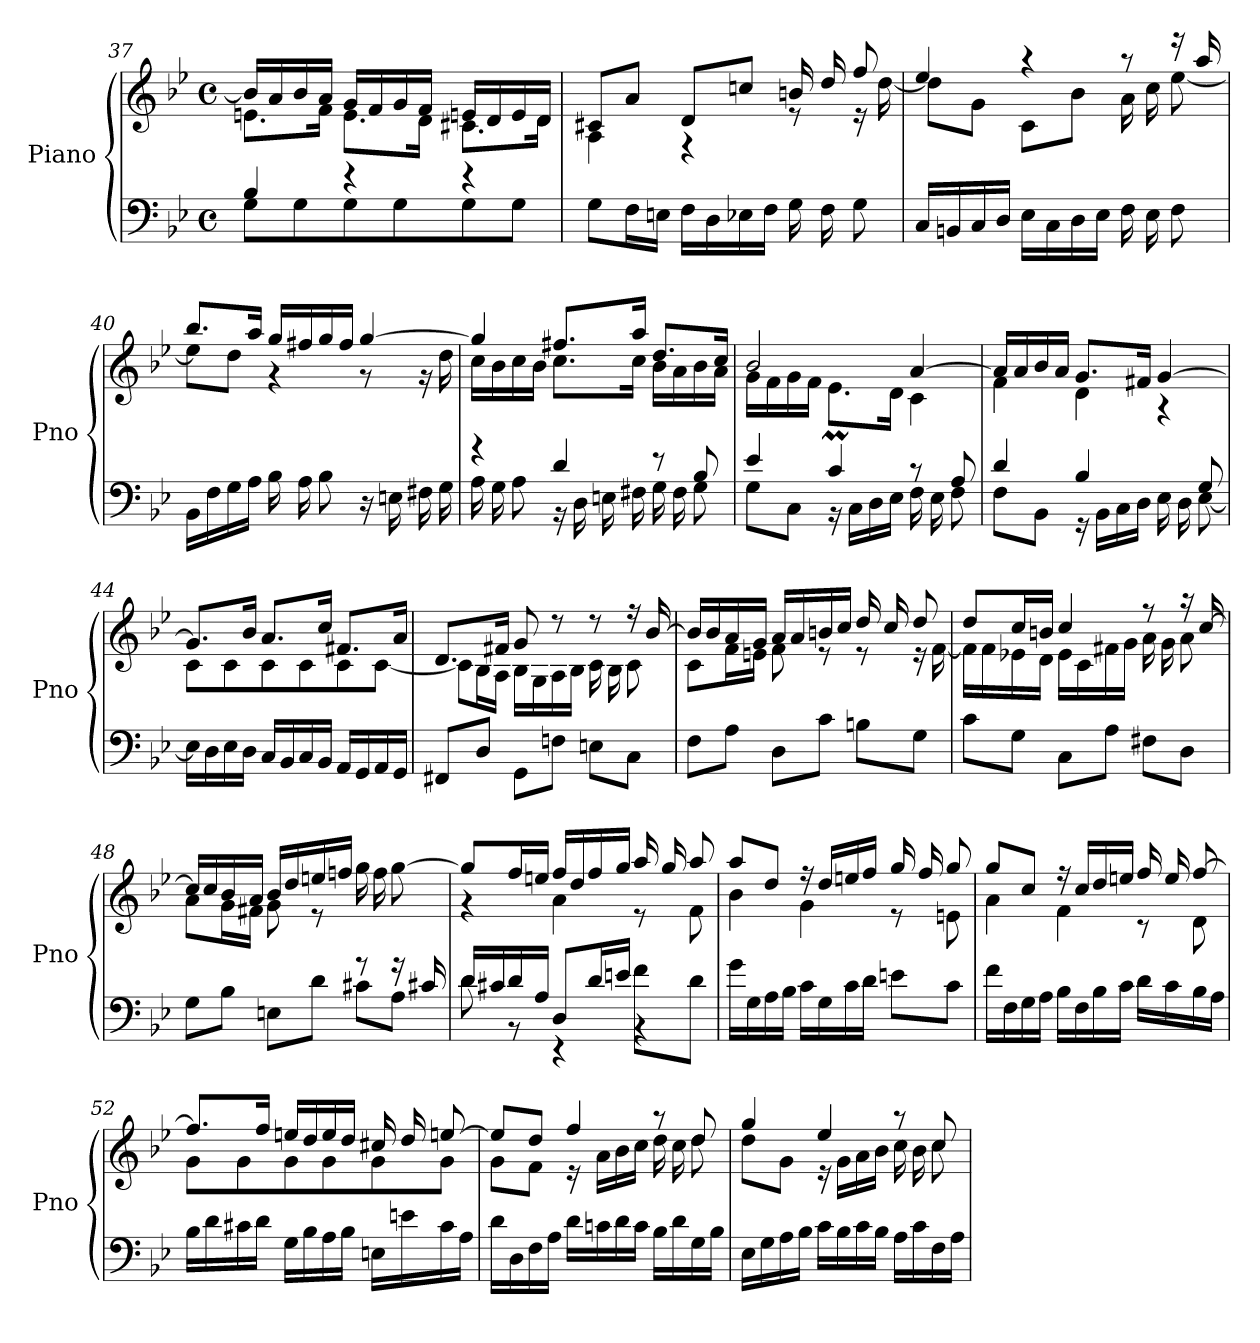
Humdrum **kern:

**kern	**kern
*part1	*part1
*staff2	*staff1
*I"Piano	*
*I'Pno	*
*clefF4	*clefG2
*k[b-e-]	*k[b-e-]
*B-:	*B-:
*M4/4	*M4/4
*met(c)	*met(c)
=37	=37
*^	*^
4B-/	8G\L	16b-LL]	8.en\L
.	.	16a	.
.	8G\	16b-	.
.	.	16aJJ	16f\J
4r	8G\	16gLL	8.e\L
.	.	16f	.
.	8G\	16g	.
.	.	16fJJ	16d\J
4r	8G\	16enLL	8.c#XL
.	.	16d	.
.	8G\J	16e	.
.	.	16dJJ	16dJ
=38	=38	=38	=38
2.ryy	8G\L	8c#XL	4A\
.	16F\L	8aJ	.
.	16En\JJ	.	.
.	16F\LL	8dL	4r
.	16D\	.	.
.	16E-X\	8ccnJ	.
.	16F\JJ	.	.
.	16G\LL	16bnLL	8r
.	16F\	16dd	.
.	8G\J	8ffJ	16r
.	.	.	[16dd\
!!LO:LB:g=z	!!
=39	=39	=39	=39
2.ryy	16CLL	4ee-/	8dd\L]
.	16BBn	.	.
.	16C	.	8g\J
.	16DJJ	.	.
.	16E-\LL	4r	8c\L
.	16C\	.	.
.	16D\	.	8b-\J
.	16E-\JJ	.	.
.	16F\LL	8r	16a\LL
.	16E-\	.	16cc\
.	8F\J	16r	[8ee-\J
.	.	16aa/	.
=40	=40	=40	=40
2.ryy	16BB-LL	8.bb-/L	8ee-\L]
.	16F	.	.
.	16G	.	8dd\J
.	16AJJ	16aa/J	.
.	16B-LL	16ggLL	4r
.	16A	16ff#X	.
.	8B-J	16gg	.
.	.	16ff#JJ	.
.	16r	[4gg/	8r
.	16EnLL	.	.
.	16F#X	.	16r
.	16GJJ	.	16dd\
=41	=41	=41	=41
4r	16A\LL	4gg/]	16cc\LL
.	16G\	.	16b-\
.	8A\J	.	16cc\
.	.	.	16b-\JJ
4d/	16r	8.ff#XL	8.cc\L
.	16D\LL	.	.
.	16En\	.	.
.	16F#X\JJ	16aaJ	16cc\J
8r	16G\LL	8.ddL	16b-\LL
.	16F#\	.	16a\
8B-/	8G\J	.	16b-\
.	.	16ccJ	16a\JJ
!!LO:LB:g=z	!!
=42	=42	=42	=42
4e-/	8G\L	2b-/	16g\LL
.	.	.	16f\
.	8C\J	.	16g\
.	.	.	16f\JJ
4c/	16r	.	8.e-ML
.	16C\LL	.	.
.	16D\	.	.
.	16E-\JJ	.	16dJ
8r	16FLL	[4a/	4c\
.	16E-	.	.
8A/	8FJ	.	.
=43	=43	=43	=43
4d/	8F\L	16aLL]	4f\
.	.	16a	.
.	8BB-\J	16b-	.
.	.	16aJJ	.
4B-/	16r	8.gL	4d\
.	16BB-LL	.	.
.	16C	.	.
.	16DJJ	16f#XJ	.
8ryy	16E-\LL	[4g/	4r
.	16D\	.	.
8G/	[8E-\J	.	.
=44	=44	=44	=44
2.ryy	16E-LL]	8.g/L]	8c\L
.	16D	.	.
.	16E-	.	8c\
.	16DJJ	16b-/J	.
.	16CLL	8.aL	8c\
.	16BB-	.	.
.	16C	.	8c\
.	16BB-JJ	16ccJ	.
.	16AALL	8.f#XL	8c\
.	16GG	.	.
.	16AA	.	[8c\J
.	16GGJJ	16aJ	.
!!LO:LB:g=z	!!
=45	=45	=45	=45
2.ryy	8FF#XL	8.dL	8cL]
.	8DJ	.	16B-L
.	.	16f#XJ	16AJJ
.	8GG\L	8g/	16B-LL
.	.	.	16G
.	8Fn\J	8r	16A
.	.	.	16B-JJ
.	8En\L	8r	16c\LL
.	.	.	16B-\
.	8C\J	16r	8c\J
.	.	[16b-/	.
=46	=46	=46	=46
2.ryy	8F\L	16b-LL]	8c\L
.	.	16b-	.
.	8A\J	16a	16f\L
.	.	16gJJ	16en\JJ
.	8DL	16aLL	8f\
.	.	16a	.
.	8cJ	16bn	8r
.	.	16ccJJ	.
.	8Bn\L	16ddLL	8r
.	.	16cc	.
.	8G\J	8ddJ	16r
.	.	.	[16f\
=47	=47	=47	=47
2.ryy	8c\L	8ddL	16f\LL]
.	.	.	16f\
.	8G\J	16ccL	16e-X\
.	.	16bnJJ	16d\JJ
.	8CL	4cc/	16e-\LL
.	.	.	16c\
.	8AJ	.	16f#X\
.	.	.	16g\JJ
.	8F#X\L	8r	16a\LL
.	.	.	16g\
.	8D\J	16r	8a\J
.	.	[16cc/	.
!!LO:LB:g=z	!!
=48	=48	=48	=48
2ryy	8G\L	16ccLL]	8aL
.	.	16cc	.
.	8B-\J	16b-	16gL
.	.	16aJJ	16f#XJJ
.	8En\L	16b-LL	8g\
.	.	16dd	.
.	8d\J	16een	8r
.	.	16ffnJJ	.
8r	8c#X\L	16ggLL	4ryy
.	.	16ff	.
16r	8A\J	[8ggJ	.
16c#X/	.	.	.
=49	=49	=49	=49
16dLL	8d	8ggL]	4r
16c#X	.	.	.
16d	8r	16ffL	.
16AJJ	.	16eenJJ	.
8D/L	4r	16ffLL	4a\
.	.	16dd	.
16d/L	.	16ff	.
16en/JJ	.	16ggJJ	.
8f\L	4r	16aaLL	8r
.	.	16gg	.
8d\J	.	8aaJ	8f\
=50	=50	=50	=50
2.ryy	16g\LL	8aa/L	4b-\
.	16G\	.	.
.	16A\	8dd/J	.
.	16B-\JJ	.	.
.	16c\LL	16r	4g\
.	16G\	16dd/LL	.
.	16c\	16een/	.
.	16d\JJ	16ff/JJ	.
.	8enL	16gg/LL	8r
.	.	16ff/	.
.	8cJ	8gg/J	8en\
!!LO:LB:g=z	!!
=51	=51	=51	=51
2.ryy	16f\LL	8gg/L	4a\
.	16F\	.	.
.	16G\	8cc/J	.
.	16A\JJ	.	.
.	16B-\LL	16r	4f\
.	16F\	16ccLL	.
.	16B-\	16dd	.
.	16c\JJ	16eenJJ	.
.	16dLL	16ffLL	8r
.	16c	16ee	.
.	16B-	[8ffJ	8d\
.	16AJJ	.	.
=52	=52	=52	=52
2.ryy	16B-\LL	8.ffL]	8gL
.	16d\	.	.
.	16c#X\	.	8g
.	16d\JJ	16ffJ	.
.	16G\LL	16een/LL	8g
.	16B-\	16dd/	.
.	16A\	16ee/	8g
.	16B-\JJ	16dd/JJ	.
.	16EnLL	16cc#XLL	8g
.	16en	16dd	.
.	16c#	[8eenJ	8gJ
.	16AJJ	.	.
=53	=53	=53	=53
2.ryy	16d\LL	8ee/L]	8g\L
.	16D\	.	.
.	16F\	8dd/J	8f\J
.	16A\JJ	.	.
.	16dLL	4ff/	16r
.	16cn	.	16a\LL
.	16d	.	16b-\
.	16cJJ	.	16cc\JJ
.	16B-\LL	8r	16dd\LL
.	16d\	.	16cc\
.	16G\	8dd/	8dd\J
.	16B-\JJ	.	.
!!LO:LB:g=z	!!
=54	=54	=54	=54
2.ryy	16E-\LL	4gg/	8ddL
.	16G\	.	.
.	16A\	.	8gJ
.	16B-\JJ	.	.
.	16c\LL	4ee-/	16r
.	16B-\	.	16g\LL
.	16c\	.	16a\
.	16B-\JJ	.	16b-\JJ
.	16A\LL	8r	16cc\LL
.	16c\	.	16b-\
.	16F\	8cc/	8cc\J
.	16A\JJ	.	.
*v	*v	*	*
*	*v	*v
=	=
*-	*-
